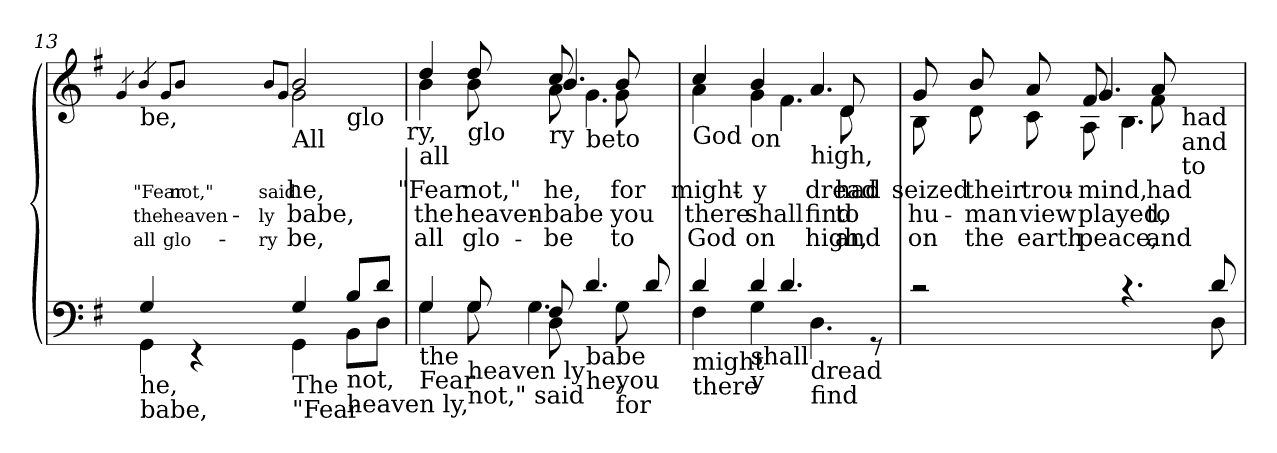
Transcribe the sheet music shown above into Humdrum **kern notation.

**kern	**kern	**text	**text	**text
*part1	*part1	*part1	*part1	*part1
*staff2	*staff1	*staff1	*staff1	*staff1
!!LO:PB:g=z
*clefF4	*clefG2	*	*	*
*k[f#]	*k[f#]	*	*	*
*G:	*G:	*	*	*
=13	=13	=13	=13	=13
.	4qg/	.	.	.
*^	*^	*	*	*
!	!	!LO:TX:b:t=be,	!	!	!	!
!LO:TX:b:t=he,	!	!	!	!	!	!
!LO:TX:b:t=babe,	!	!	!	!	!	!
*	*	*	*^	*	*	*
4GG\	4G/	4ryy	2ryy	2.ryy	.	.	.
!	!	!	!	!	!LO:LY:b	!LO:LY:b	!LO:LY:b
.	.	4qb/	.	.	"Fear	the	all
.	.	8qg/L	.	.	.	.	.
!	!	!	!	!	!LO:LY:b	!LO:LY:b	!LO:LY:b
.	.	8qb/J	.	.	not,"	heaven-	glo-
4rEE	4ryy	4ryy	.	.	.	.	.
!	!	!	!	!	!LO:LY:b	!LO:LY:b	!LO:LY:b
.	.	8qb/L	.	.	said	-ly	-ry
.	.	8qg/J	.	.	.	.	.
!	!	!LO:TX:b:t=All	!	!	!	!	!
!LO:TX:b:t=The	!	!	!	!	!	!	!
!LO:TX:b:t="Fear	!	!	!	!	!	!	!
!	!	!	!	!	!LO:LY:b	!LO:LY:b	!LO:LY:b
4GG\	4G/	2b/	2g\	.	he,	babe,	be,
!	!	!	!	!LO:TX:b:t=glo	!	!	!
!LO:TX:b:t=not,	!	!	!	!	!	!	!
!LO:TX:b:t=heaven ly,	!	!	!	!	!	!	!
8BB\L	8B/L	.	.	4ryy	.	.	.
8D\J	8d/J	.	.	.	.	.	.
!	!	!	!	!LO:TX:b:t=ry,	!	!	!
=14	=14	=14	=14	=14	=14	=14	=14
*^	*^	*	*	*	*	*	*
!	!	!	!	!LO:TX:b:t=all	!	!	!	!	!
!LO:TX:b:t=the	!	!	!	!	!	!	!	!	!
!LO:TX:b:t=Fear	!	!	!	!	!	!	!	!	!
!	!	!	!	!	!	!	!LO:LY:b	!LO:LY:b	!LO:LY:b
*	*	*	*	*	*	*^	*	*	*
4G\	4G/	4.ryy	2ryy	4dd/	4b\	4.ryy	2ryy	"Fear	the	all
!	!	!	!	!LO:TX:b:t=glo	!	!	!	!	!	!
!LO:TX:b:t=heaven ly	!	!	!	!	!	!	!	!	!	!
!LO:TX:b:t=not," said	!	!	!	!	!	!	!	!	!	!
!	!	!	!	!	!	!	!	!LO:LY:b	!LO:LY:b	!LO:LY:b
8G/	8G\	.	.	8b\	8dd/	.	.	not,"	heaven-	glo-
!	!	!	!	!LO:TX:b:t=ry	!	!	!	!	!	!
!	!	!	!	!	!	!	!	!LO:LY:b	!LO:LY:b	!LO:LY:b
!	!	!	!	!	!	!	!	!LO:LY:b	!LO:LY:b	!LO:LY:b
8F#/	8D\	4.G\	.	8cc/	8a\	4.b/	.	he,	-babe	-be
!	!	!	!	!LO:TX:b:t=be	!	!	!	!	!	!
!LO:TX:b:t=babe	!	!	!	!	!	!	!	!	!	!
!LO:TX:b:t=he,	!	!	!	!	!	!	!	!	!	!
4.ryy	4.d/	.	8ryy	8ryy	4.g\	.	8ryy	.	.	.
!	!	!	!	!LO:TX:b:t=to	!	!	!	!	!	!
!	!	!	!LO:TX:b:t=you	!	!	!	!	!	!	!
!	!	!	!LO:TX:b:t=for	!	!	!	!	!	!	!
!	!	!	!	!	!	!	!	!LO:LY:b	!LO:LY:b	!LO:LY:b
.	.	.	8G\	8g\	.	.	8b/	for	you	to
.	.	8d/	8ryy	8ryy	.	8ryy	8ryy	.	.	.
=15	=15	=15	=15	=15	=15	=15	=15	=15	=15	=15
!	!	!	!	!LO:TX:b:t=God	!	!	!	!	!	!
!LO:TX:b:t=might	!	!	!	!	!	!	!	!	!	!
!LO:TX:b:t=there	!	!	!	!	!	!	!	!	!	!
!	!	!	!	!	!	!	!	!LO:LY:b	!LO:LY:b	!LO:LY:b
*	*	*v	*v	*	*	*	*	*	*	*
4d/	4F#\	4.ryy	4a\	4cc/	4.ryy	2ryy	might-	there	God
!	!	!	!LO:TX:b:t=on	!	!	!	!	!	!
!LO:TX:b:t=shall	!	!	!	!	!	!	!	!	!
!LO:TX:b:t=y	!	!	!	!	!	!	!	!	!
!	!	!	!	!	!	!	!LO:LY:b	!LO:LY:b	!LO:LY:b
4G\	4d/	.	4b/	4g\	.	.	y	shall	on
.	.	4.d/	.	.	4.f#\	.	.	.	.
!	!	!	!LO:TX:b:t=high,	!	!	!	!	!	!
!LO:TX:b:t=dread	!	!	!	!	!	!	!	!	!
!LO:TX:b:t=find	!	!	!	!	!	!	!	!	!
!	!	!	!	!	!	!	!LO:LY:b	!LO:LY:b	!LO:LY:b
4.D\	4.ryy	.	4.a/	8ryy	.	8ryy	dread	find	high,
!	!	!	!	!	!	!	!LO:LY:b	!LO:LY:b	!LO:LY:b
.	.	.	.	8d/	.	8d\	-had	to	and
.	.	8r	.	8ryy	8ryy	8ryy	.	.	.
!!LO:LB:g=z	!!	!!	!!
=16	=16	=16	=16	=16	=16	=16	=16	=16	=16
!	!	!	!	!	!	!	!LO:LY:b	!LO:LY:b	!LO:LY:b
*	*v	*v	*	*	*	*	*	*	*
2rc	2..ryy	8g/	8B\	4.ryy	2ryy	seized	hu-	on
!	!	!	!	!	!	!LO:LY:b	!LO:LY:b	!LO:LY:b
.	.	8b/	8d\	.	.	their	-man	the
!	!	!	!	!	!	!LO:LY:b	!LO:LY:b	!LO:LY:b
.	.	8c\	8a/	.	.	trou-	-view	earth
!	!	!	!	!	!	!LO:LY:b	!LO:LY:b	!LO:LY:b
!	!	!	!	!	!	!LO:LY:b	!LO:LY:b	!LO:LY:b
.	.	8f#/	8A\	4.g/	.	-mind,	played,	peace,
4.rc	.	4.B\	8ryy	.	8ryy	.	.	.
!	!	!	!	!	!	!LO:LY:b	!LO:LY:b	!LO:LY:b
.	.	.	8f#\	.	8a/	had	to	and
!	!	!	!LO:TX:b:t=had	!	!	!	!	!
!	!	!	!LO:TX:b:t=and	!	!	!	!	!
!	!	!	!LO:TX:b:t=to	!	!	!	!	!
.	.	.	8ryy	8ryy	8ryy	.	.	.
8d/	8D\	8ryy	8ryy	8ryy	8ryy	.	.	.
!	!LO:TX:b:t=seized their trou bled mind,	!	!	!	!	!	!	!
*v	*v	*	*	*	*	*	*	*
*	*v	*v	*v	*v	*	*	*
=	=	=	=	=
*-	*-	*-	*-	*-
